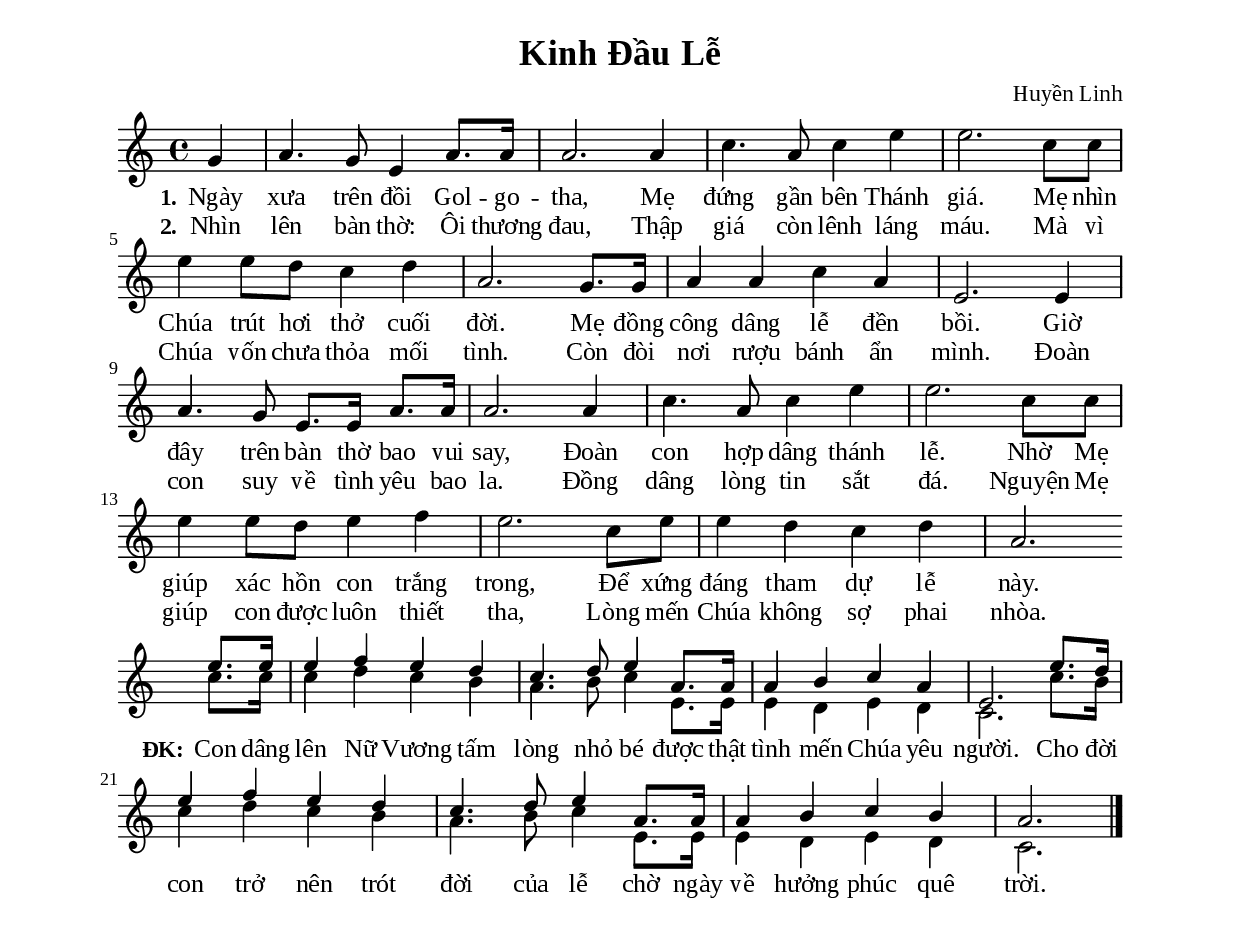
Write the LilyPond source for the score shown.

% Cài đặt chung
\version "2.20.0"
\include "english.ly"

\header {
  title = "Kinh Đầu Lễ"
  composer = "Huyền Linh"
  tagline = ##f
}

global = {
  \key a \minor
  \time 4/4
}

\paper {
  #(set-paper-size "a4")
  top-margin = 15\mm
  bottom-margin = 15\mm
  left-margin = 20\mm
  right-margin = 20\mm
  indent = #0
  #(define fonts
	 (make-pango-font-tree "Liberation Serif"
	 		       "Liberation Serif"
			       "Liberation Serif"
			       (/ 20 20)))
}

% Nhạc phiên khúc
verseMusic = \relative c'' {
  \partial 4 g |
  a4. g8 e4 a8. a16 |
  a2. a4 |
  c4. a8 c4 e |
  e2. c8 c |
  e4 e8 d c4 d |
  a2. g8. g16 |
  a4 a c a |
  e2. e4 |
  a4. g8 e8. e16 a8. a16 |
  a2. a4 |
  c4. a8 c4 e |
  e2. c8 c |
  e4 e8 d e4 f |
  e2. c8 e |
  e4 d c d |
  a2. \break
}

% Nhạc điệp khúc
sopChorus = \relative c'' {
  \set Score.currentBarNumber = #17
  \partial 4 e8. e16 |
  e4 f e d |
  c4. d8 e4 a,8. a16 |
  a4 b c a |
  e2. e'8. d16 |
  e4 f e d |
  c4. d8 e4 a,8. a16 |
  a4 b c b |
  a2. \bar "|."
}

bassChorus = \relative c'' {
  \partial 4 c8. c16 |
  c4 d c b |
  a4. b8 c4 e,8. e16 |
  e4 d e d |
  c2. c'8. b16 |
  c4 d c b |
  a4. b8 c4 e,8. e16 |
  e4 d e d |
  c2.
}

% Lời phiên khúc
verseOne = \lyricmode {
  \set stanza = #"1."
  Ngày xưa trên đồi Gol -- go -- tha, Mẹ đứng gần bên Thánh giá.
  Mẹ nhìn Chúa trút hơi thở cuối đời.
  Mẹ đồng công dâng lễ đền bồi.
  Giờ đây trên bàn thờ bao vui say,
  Đoàn con hợp dâng thánh lễ.
  Nhờ Mẹ giúp xác hồn con trắng trong,
  Để xứng đáng tham dự lễ này.
}

verseTwo = \lyricmode {
  \set stanza = #"2."
  Nhìn lên bàn thờ: Ôi thương đau,
  Thập giá còn lênh láng máu.
  Mà vì Chúa vốn chưa thỏa mối tình.
  Còn đòi nơi rượu bánh ẩn mình.
  Đoàn con suy về tình yêu bao la.
  Đồng dâng lòng tin sắt đá.
  Nguyện Mẹ giúp con được luôn thiết tha,
  Lòng mến Chúa không sợ phai nhòa.
}

% Lời điệp khúc
choruslyric = \lyricmode {
  \set stanza = #"ĐK:"
  Con dâng lên Nữ Vương tấm lòng nhỏ bé được thật tình mến Chúa yêu người.
  Cho đời con trở nên trót đời của lễ chờ ngày về hưởng phúc quê trời.
}

%%%%%%%%%%%%%%%%%%%%%%%%%%%%%
% 6. Bố trí
%%%%%%%%%%%%%%%%%%%%%%%%%%%%%
\score {
  \new ChoirStaff <<
    \new Staff = verses <<
      \new Voice = "verse" {
        \global \stemNeutral \verseMusic
      }
    >>
    \new Lyrics \lyricsto verse \verseOne
    \new Lyrics \lyricsto verse \verseTwo
  >>
}

\score {
  \new ChoirStaff <<
    \new Staff = chorus <<
      \override Staff.TimeSignature.transparent = ##t
      \new Voice = "sopranos" {
        \voiceOne \global \stemUp \sopChorus
      }
      \new Voice = "basses" {
        \voiceTwo \global \stemDown \bassChorus
      }
    >>
    \new Lyrics = basses
    \context Lyrics = basses \lyricsto sopranos \choruslyric
  >>
}

